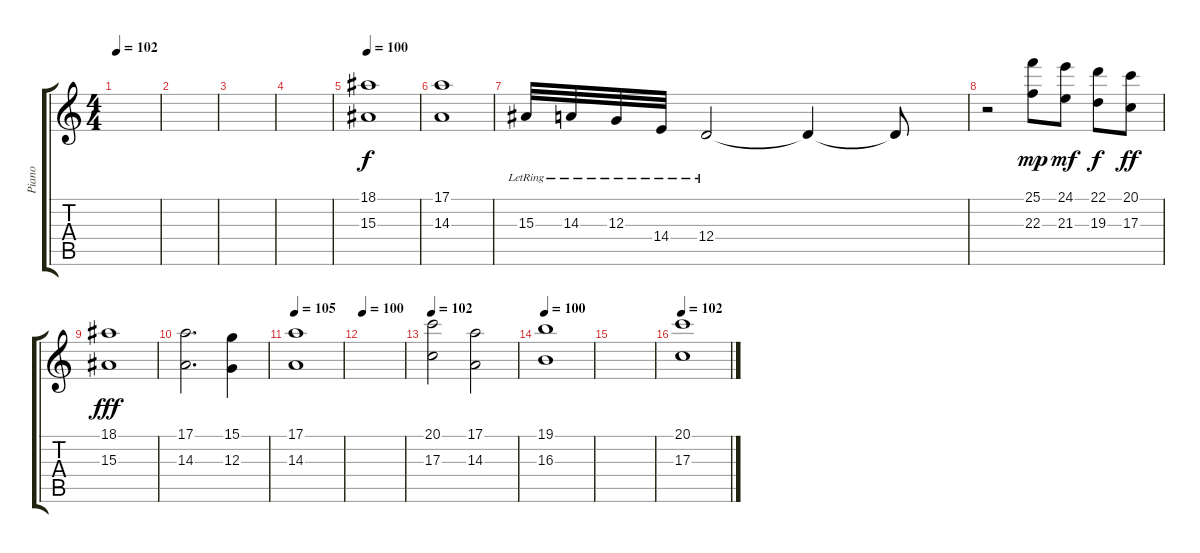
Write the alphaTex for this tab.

\track ("Piano" "Piano") {instrument brightacousticpiano}
\staff {score tabs}
\tuning (E4 B3 G3 D3 A2 E2) {hide}
\ts (4 4)
\tempo 102
\clef g2
\ks c
|
|
|
|
\tempo 100
(18.1 15.3).1 |
(17.1 14.3).1 |
15.3{lr}.32 14.3{lr}.32 12.3{lr}.32 14.4{lr}.32 12.4{lr}.2 12.4{t}.4{dy f} 12.4{t}.8 |
r.2 (25.1 22.3).8{dy mp} (24.1 21.3).8{dy mf} (22.1 19.3).8{dy f} (20.1 17.3).8{dy ff} |
(18.1 15.3).1{dy fff} |
(17.1 14.3).2{d} (15.1 12.3).4 |
\tempo 105
(17.1 14.3).1 |
\tempo 100
|
\tempo 102
(20.1 17.3).2 (17.1 14.3).2 |
\tempo 100
(19.1 16.3).1 |
|
\tempo 102
(20.1 17.3).1
